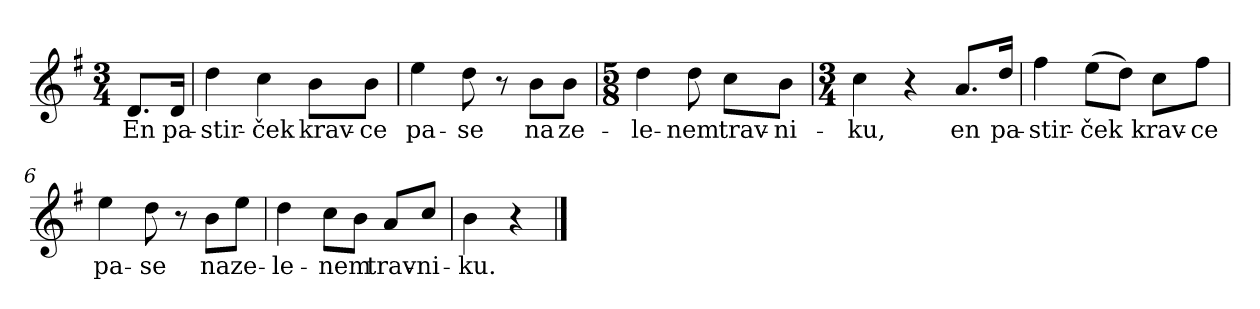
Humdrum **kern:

**kern	**text
*part1	*part1
*staff1	*staff1
*clefG2	*
*k[f#]	*
*G:	*
*M3/4	*
*MM104	*
=	=
8.d/L	En
16d/Jk	pa-
=1	=1
4dd\	-stir-
4cc\	-ček
8b\L	krav-
8b\J	-ce
=2	=2
4ee\	pa-
8dd\	-se
8r	.
8b\L	na
8b\J	ze-
=3	=3
*M5/8	*
4dd\	-le-
8dd\	-nem
8cc\L	trav-
8b\J	-ni-
=4	=4
*M3/4	*
4cc\	-ku,
4r	.
8.a/L	en
16dd/Jk	pa-
!!LO:LB:g=z
=5	=5
4ff#\	-stir-
(>8ee\L	-ček
8dd\J)	.
8cc\L	krav-
8ff#\J	-ce
=6	=6
4ee\	pa-
8dd\	-se
8r	.
8b\L	na
8ee\J	ze-
=7	=7
4dd\	-le-
8cc\L	-nem
8b\J	.
8a/L	trav-
8cc/J	-ni-
=8	=8
4b\	-ku.
4r	.
==	==
*-	*-
